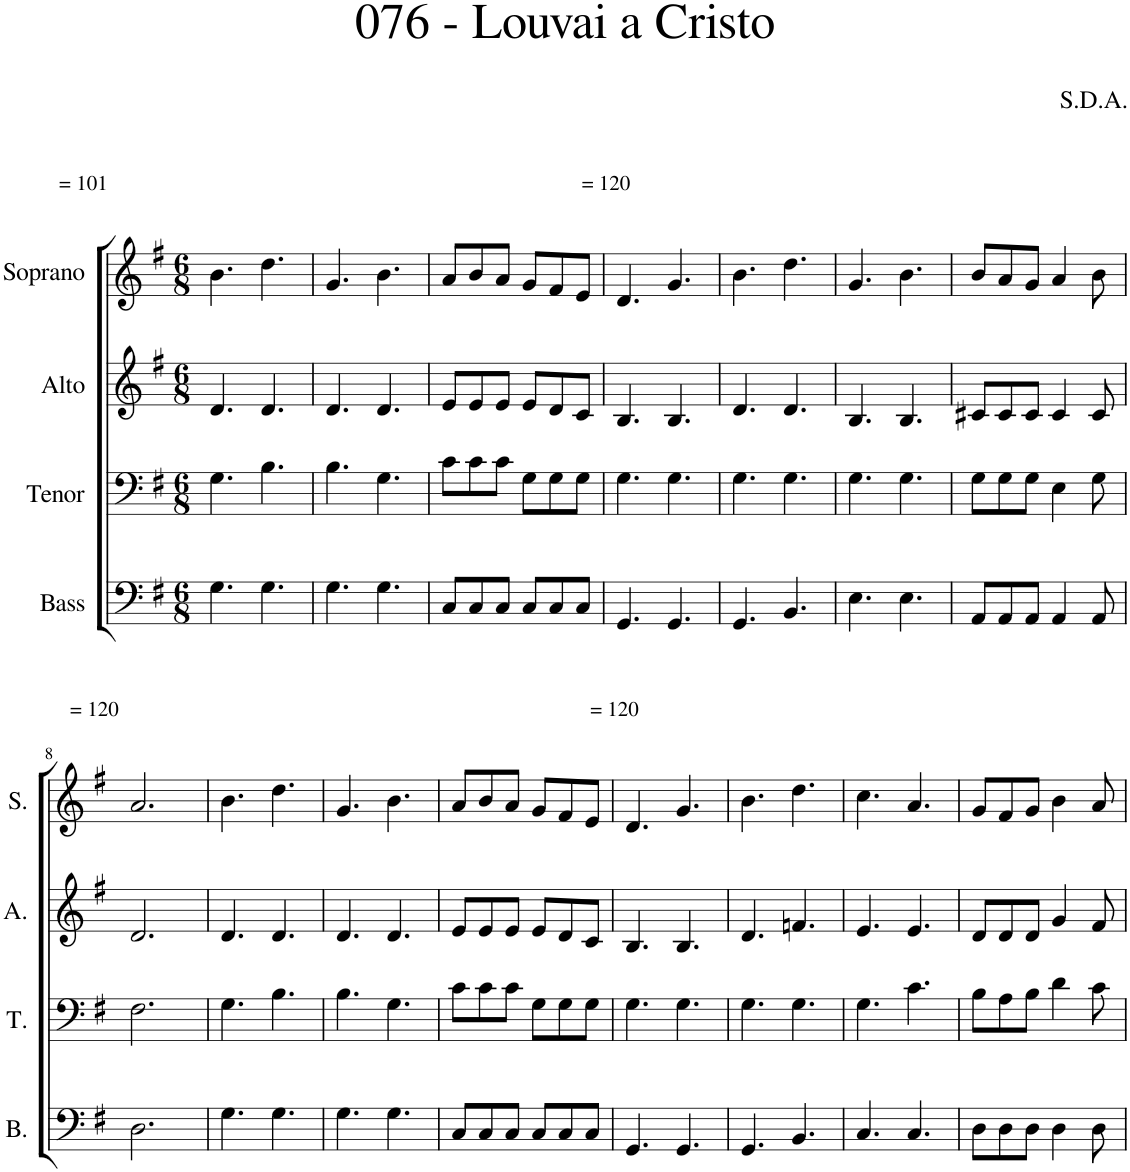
**kern	**kern	**kern	**kern
*part4	*part3	*part2	*part1
*staff4	*staff3	*staff2	*staff1
*I"Bass	*I"Tenor	*I"Alto	*I"Soprano
*I'B.	*I'T.	*I'A.	*I'S.
*clefF4	*clefF4	*clefG2	*clefG2
*k[f#]	*k[f#]	*k[f#]	*k[f#]
*M6/8	*M6/8	*M6/8	*M6/8
=1	=1	=1	=1
!	!	!	!LO:TX:a:t== 101
4.G\	4.G\	4.d/	4.b\
4.G\	4.B\	4.d/	4.dd\
=2	=2	=2	=2
4.G\	4.B\	4.d/	4.g/
4.G\	4.G\	4.d/	4.b\
=3	=3	=3	=3
8C/L	8c\L	8e/L	8a/L
8C/	8c\	8e/	8b/
8C/J	8c\J	8e/J	8a/J
8C/L	8G\L	8e/L	8g/L
8C/	8G\	8d/	8f#/
8C/J	8G\J	8c/J	8e/J
=4	=4	=4	=4
4.GG/	4.G\	4.B/	4.d/
4.GG/	4.G\	4.B/	4.g/
=5	=5	=5	=5
!	!	!	!LO:TX:a:t== 120
4.GG/	4.G\	4.d/	4.b\
4.BB/	4.G\	4.d/	4.dd\
=6	=6	=6	=6
4.E\	4.G\	4.B/	4.g/
4.E\	4.G\	4.B/	4.b\
=7	=7	=7	=7
8AA/L	8G\L	8c#X/L	8b/L
8AA/	8G\	8c#/	8a/
8AA/J	8G\J	8c#/J	8g/J
4AA/	4E\	4c#/	4a/
8AA/	8G\	8c#/	8b\
!!LO:LB:g=z
=8	=8	=8	=8
2.D\	2.F#\	2.d/	2.a/
=9	=9	=9	=9
!	!	!	!LO:TX:a:t== 120
4.G\	4.G\	4.d/	4.b\
4.G\	4.B\	4.d/	4.dd\
=10	=10	=10	=10
4.G\	4.B\	4.d/	4.g/
4.G\	4.G\	4.d/	4.b\
=11	=11	=11	=11
8C/L	8c\L	8e/L	8a/L
8C/	8c\	8e/	8b/
8C/J	8c\J	8e/J	8a/J
8C/L	8G\L	8e/L	8g/L
8C/	8G\	8d/	8f#/
8C/J	8G\J	8c/J	8e/J
=12	=12	=12	=12
4.GG/	4.G\	4.B/	4.d/
4.GG/	4.G\	4.B/	4.g/
=13	=13	=13	=13
!	!	!	!LO:TX:a:t== 120
4.GG/	4.G\	4.d/	4.b\
4.BB/	4.G\	4.fn/	4.dd\
=14	=14	=14	=14
4.C/	4.G\	4.e/	4.cc\
4.C/	4.c\	4.e/	4.a/
=15	=15	=15	=15
8D\L	8B\L	8d/L	8g/L
8D\	8A\	8d/	8f#/
8D\J	8B\J	8d/J	8g/J
4D\	4d\	4g/	4b\
8D\	8c\	8f#/	8a/
=	=	=	=
*-	*-	*-	*-
